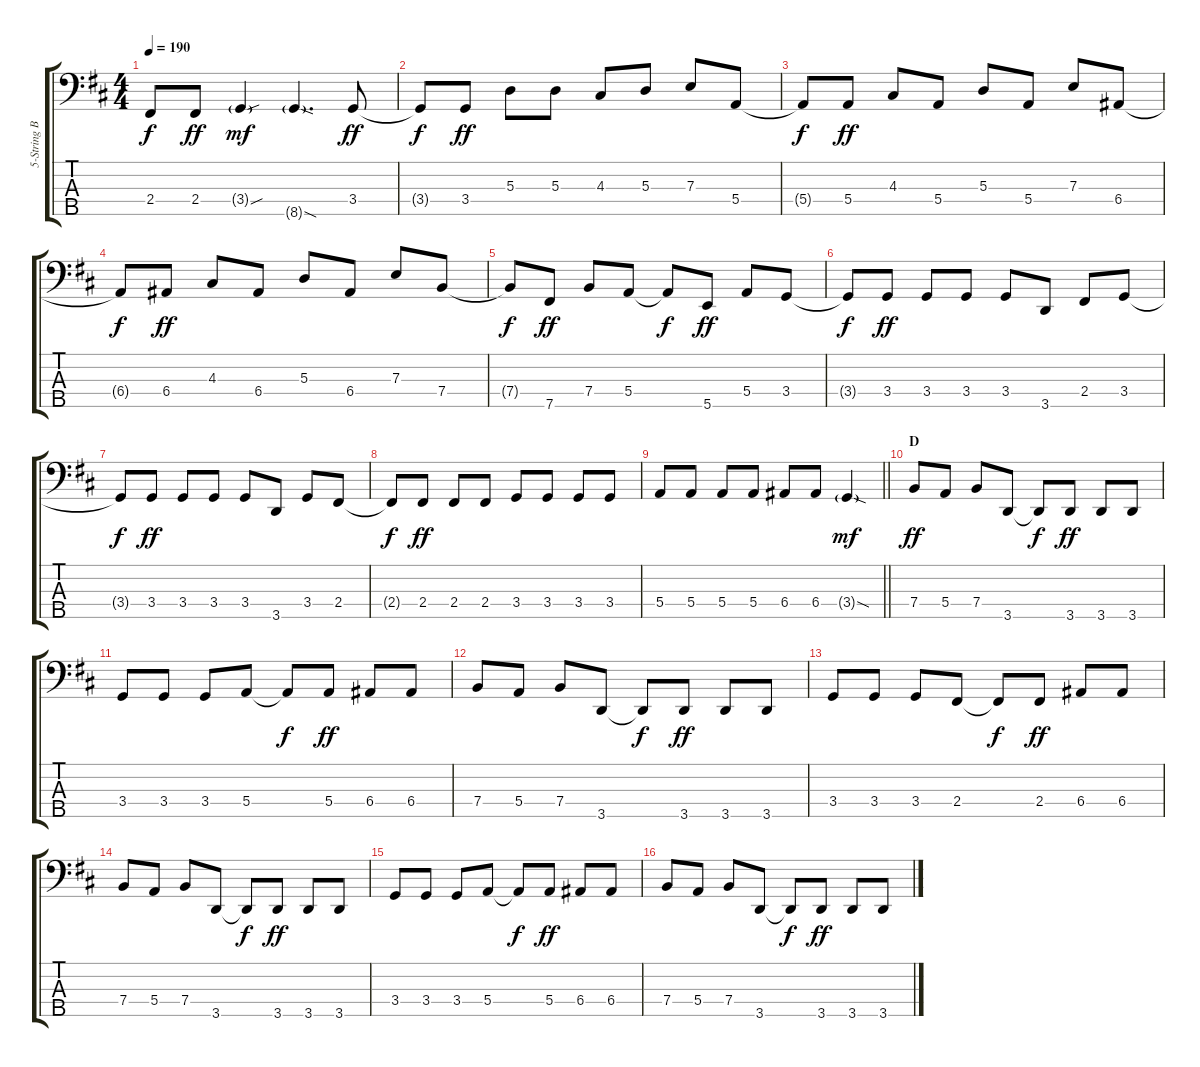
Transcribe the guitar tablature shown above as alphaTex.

\track ("5-String Bass" "5-String B") {instrument electricbasspick}
\staff {score tabs}
\tuning (G2 D2 A1 E1 B0) {hide}
\ts (4 4)
\tempo 190
\clef f4
\ks d
2.4{t}.8{dy f} 2.4.8{dy ff} 3.4{sou g}.4{dy mf} 8.5{sod g}.4{d} 3.4.8{dy ff} |
3.4{t}.8{dy f} 3.4.8{dy ff} 5.3.8 5.3.8 4.3.8 5.3.8 7.3.8 5.4.8 |
5.4{t}.8{dy f} 5.4.8{dy ff} 4.3.8 5.4.8 5.3.8 5.4.8 7.3.8 6.4.8 |
6.4{t}.8{dy f} 6.4.8{dy ff} 4.3.8 6.4.8 5.3.8 6.4.8 7.3.8 7.4.8 |
7.4{t}.8{dy f} 7.5.8{dy ff} 7.4.8 5.4.8 5.4{t}.8{dy f} 5.5.8{dy ff} 5.4.8 3.4.8 |
3.4{t}.8{dy f} 3.4.8{dy ff} 3.4.8 3.4.8 3.4.8 3.5.8 2.4.8 3.4.8 |
3.4{t}.8{dy f} 3.4.8{dy ff} 3.4.8 3.4.8 3.4.8 3.5.8 3.4.8 2.4.8 |
2.4{t}.8{dy f} 2.4.8{dy ff} 2.4.8 2.4.8 3.4.8 3.4.8 3.4.8 3.4.8 |
\barLineRight lightlight
5.4.8 5.4.8 5.4.8 5.4.8 6.4.8 6.4.8 3.4{sod g}.4{dy mf} |
\section ("" "D")
7.4.8{dy ff} 5.4.8 7.4.8 3.5.8 3.5{t}.8{dy f} 3.5.8{dy ff} 3.5.8 3.5.8 |
3.4.8 3.4.8 3.4.8 5.4.8 5.4{t}.8{dy f} 5.4.8{dy ff} 6.4.8 6.4.8 |
7.4.8 5.4.8 7.4.8 3.5.8 3.5{t}.8{dy f} 3.5.8{dy ff} 3.5.8 3.5.8 |
3.4.8 3.4.8 3.4.8 2.4.8 2.4{t}.8{dy f} 2.4.8{dy ff} 6.4.8 6.4.8 |
7.4.8 5.4.8 7.4.8 3.5.8 3.5{t}.8{dy f} 3.5.8{dy ff} 3.5.8 3.5.8 |
3.4.8 3.4.8 3.4.8 5.4.8 5.4{t}.8{dy f} 5.4.8{dy ff} 6.4.8 6.4.8 |
7.4.8 5.4.8 7.4.8 3.5.8 3.5{t}.8{dy f} 3.5.8{dy ff} 3.5.8 3.5.8
